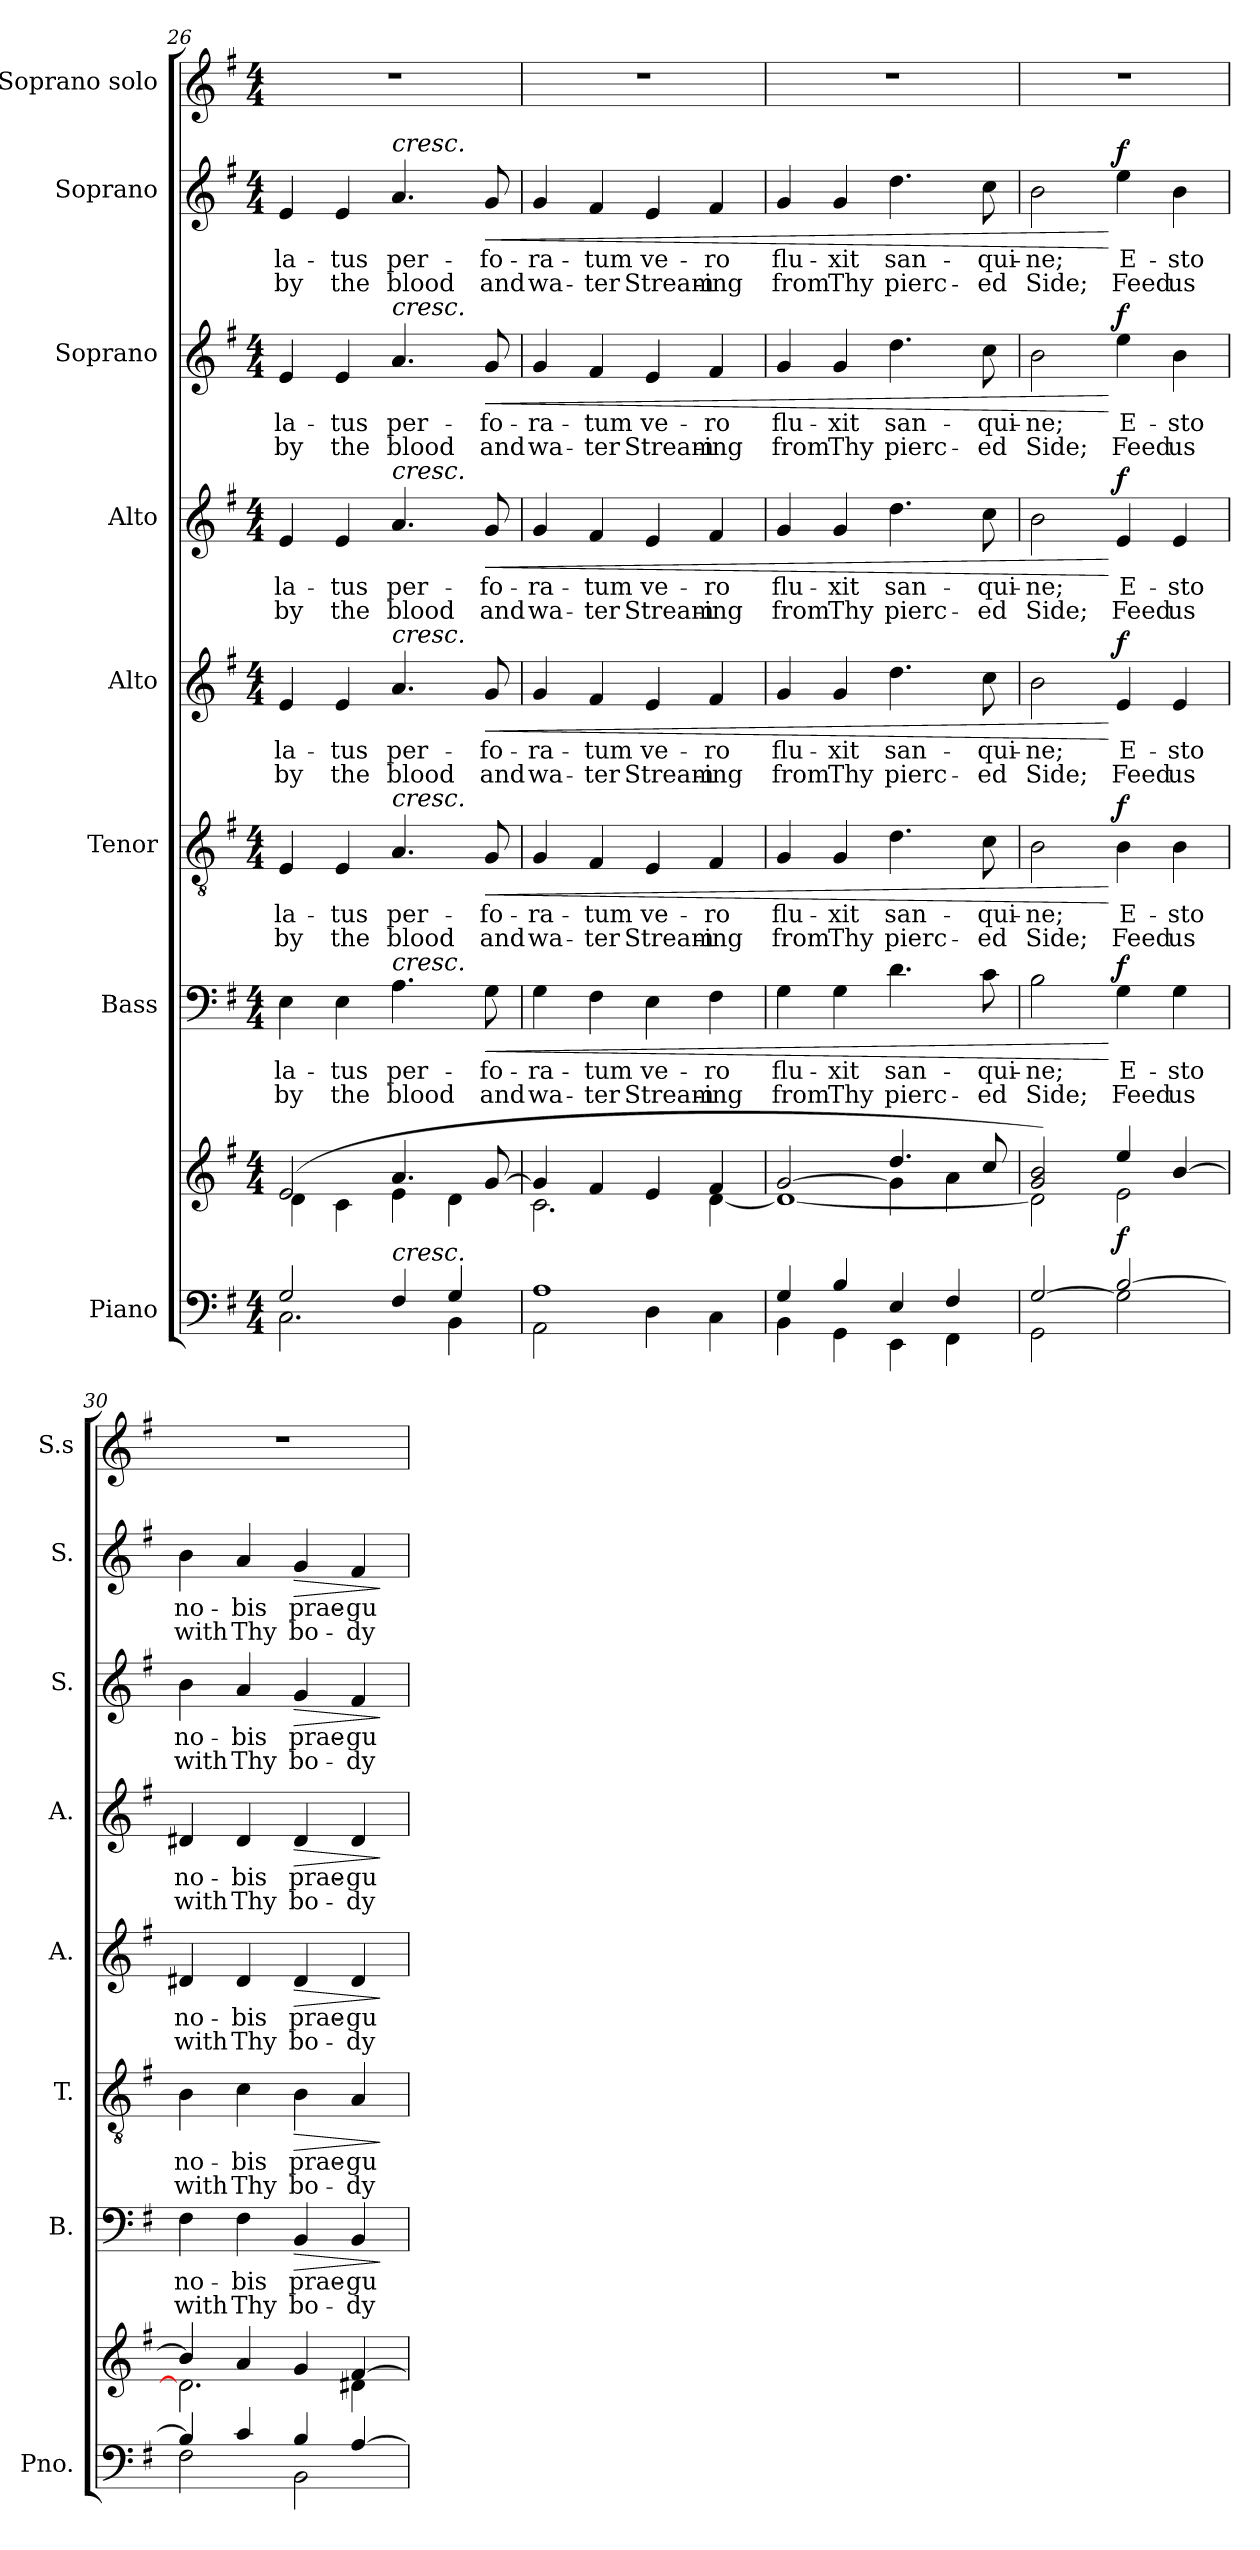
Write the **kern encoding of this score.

**kern	**kern	**dynam	**kern	**text	**text	**dynam	**kern	**text	**text	**dynam	**kern	**text	**text	**dynam	**kern	**text	**text	**dynam	**kern	**text	**text	**dynam	**kern	**text	**text	**dynam	**kern
*part8	*part8	*part8	*part7	*part7	*part7	*part7	*part6	*part6	*part6	*part6	*part5	*part5	*part5	*part5	*part4	*part4	*part4	*part4	*part3	*part3	*part3	*part3	*part2	*part2	*part2	*part2	*part1
*staff9	*staff8	*staff8/9	*staff7	*staff7	*staff7	*staff7	*staff6	*staff6	*staff6	*staff6	*staff5	*staff5	*staff5	*staff5	*staff4	*staff4	*staff4	*staff4	*staff3	*staff3	*staff3	*staff3	*staff2	*staff2	*staff2	*staff2	*staff1
*I"Piano	*	*	*I"Bass	*	*	*	*I"Tenor	*	*	*	*I"Alto	*	*	*	*I"Alto	*	*	*	*I"Soprano	*	*	*	*I"Soprano	*	*	*	*I"Soprano solo
*I'Pno.	*	*	*I'B.	*	*	*	*I'T.	*	*	*	*I'A.	*	*	*	*I'A.	*	*	*	*I'S.	*	*	*	*I'S.	*	*	*	*I'S.s
*clefF4	*clefG2	*	*clefF4	*	*	*	*clefGv2	*	*	*	*clefG2	*	*	*	*clefG2	*	*	*	*clefG2	*	*	*	*clefG2	*	*	*	*clefG2
*k[f#]	*k[f#]	*	*k[f#]	*	*	*	*k[f#]	*	*	*	*k[f#]	*	*	*	*k[f#]	*	*	*	*k[f#]	*	*	*	*k[f#]	*	*	*	*k[f#]
*G:	*G:	*	*G:	*	*	*	*G:	*	*	*	*G:	*	*	*	*G:	*	*	*	*G:	*	*	*	*G:	*	*	*	*G:
*M4/4	*M4/4	*	*M4/4	*	*	*	*M4/4	*	*	*	*M4/4	*	*	*	*M4/4	*	*	*	*M4/4	*	*	*	*M4/4	*	*	*	*M4/4
=26	=26	=26	=26	=26	=26	=26	=26	=26	=26	=26	=26	=26	=26	=26	=26	=26	=26	=26	=26	=26	=26	=26	=26	=26	=26	=26	=26
*^	*^	*	*	*	*	*	*	*	*	*	*	*	*	*	*	*	*	*	*	*	*	*	*	*	*	*	*
!	!	!	!	!	!	!LO:LY:b	!LO:LY:b	!	!	!LO:LY:b	!LO:LY:b	!	!	!LO:LY:b	!LO:LY:b	!	!	!	!	!	!	!	!	!	!	!LO:LY:b	!LO:LY:b	!	!
2G/	2.C\	(>2e/	4d\	.	4E\	la-	by	.	4E/	la-	by	.	4e/	la-	by	.	4e/	la-	by	.	4e/	la-	by	.	4e/	la-	by	.	1r
!	!	!	!	!	!	!LO:LY:b	!LO:LY:b	!	!	!LO:LY:b	!LO:LY:b	!	!	!LO:LY:b	!LO:LY:b	!	!	!	!	!	!	!	!	!	!	!LO:LY:b	!LO:LY:b	!	!
.	.	.	4c\	.	4E\	-tus	the	.	4E/	-tus	the	.	4e/	-tus	the	.	4e/	-tus	the	.	4e/	-tus	the	.	4e/	-tus	the	.	.
!	!	!	!	!	!	!	!	!	!	!	!	!	!	!	!	!	!	!	!	!	!	!	!	!	!LO:TX:a:i:t=cresc.	!	!	!	!
!	!	!	!	!	!	!	!	!	!	!	!	!	!	!	!	!	!	!	!	!	!LO:TX:a:i:t=cresc.	!	!	!	!	!	!	!	!
!	!	!	!	!	!	!	!	!	!	!	!	!	!	!	!	!	!LO:TX:a:i:t=cresc.	!	!	!	!	!	!	!	!	!	!	!	!
!	!	!	!	!	!	!	!	!	!	!	!	!	!LO:TX:a:i:t=cresc.	!	!	!	!	!	!	!	!	!	!	!	!	!	!	!	!
!	!	!	!	!	!	!	!	!	!LO:TX:a:i:t=cresc.	!	!	!	!	!	!	!	!	!	!	!	!	!	!	!	!	!	!	!	!
!	!	!	!	!	!LO:TX:a:i:t=cresc.	!	!	!	!	!	!	!	!	!	!	!	!	!	!	!	!	!	!	!	!	!	!	!	!
!LO:TX:a:i:t=cresc.	!	!	!	!	!	!	!	!	!	!	!	!	!	!	!	!	!	!	!	!	!	!	!	!	!	!	!	!	!
!	!	!	!	!	!	!LO:LY:b	!LO:LY:b	!	!	!LO:LY:b	!LO:LY:b	!	!	!LO:LY:b	!LO:LY:b	!	!	!	!	!	!	!	!	!	!	!LO:LY:b	!LO:LY:b	!	!
4F#/	.	4.a/	4e\	.	4.A\	per-	blood	.	4.A/	per-	blood	.	4.a/	per-	blood	.	4.a/	per-	blood	.	4.a/	per-	blood	.	4.a/	per-	blood	.	.
4G/	4BB\	.	4d\	.	.	.	.	.	.	.	.	.	.	.	.	.	.	.	.	.	.	.	.	.	.	.	.	.	.
!	!	!	!	!	!	!LO:LY:b	!LO:LY:b	!LO:HP:b	!	!LO:LY:b	!LO:LY:b	!LO:HP:b	!	!LO:LY:b	!LO:LY:b	!LO:HP:b	!	!	!	!LO:HP:b	!	!	!	!LO:HP:b	!	!LO:LY:b	!LO:LY:b	!LO:HP:b	!
.	.	[8g/	.	.	8G\	-fo-	and	<	8G/	-fo-	and	<	8g/	-fo-	and	<	8g/	-fo-	and	<	8g/	-fo-	and	<	8g/	-fo-	and	<	.
!!LO:PB:g=z
=27	=27	=27	=27	=27	=27	=27	=27	=27	=27	=27	=27	=27	=27	=27	=27	=27	=27	=27	=27	=27	=27	=27	=27	=27	=27	=27	=27	=27	=27
!	!	!	!	!	!	!LO:LY:b	!LO:LY:b	!	!	!LO:LY:b	!LO:LY:b	!	!	!LO:LY:b	!LO:LY:b	!	!	!	!	!	!	!	!	!	!	!LO:LY:b	!LO:LY:b	!	!
1A	2AA\	4g/]	2.c\	.	4G\	-ra-	wa-	.	4G/	-ra-	wa-	.	4g/	-ra-	wa-	.	4g/	-ra-	wa-	.	4g/	-ra-	wa-	.	4g/	-ra-	wa-	.	1r
!	!	!	!	!	!	!LO:LY:b	!LO:LY:b	!	!	!LO:LY:b	!LO:LY:b	!	!	!LO:LY:b	!LO:LY:b	!	!	!	!	!	!	!	!	!	!	!LO:LY:b	!LO:LY:b	!	!
.	.	4f#/	.	.	4F#\	-tum	-ter	.	4F#/	-tum	-ter	.	4f#/	-tum	-ter	.	4f#/	-tum	-ter	.	4f#/	-tum	-ter	.	4f#/	-tum	-ter	.	.
!	!	!	!	!	!	!LO:LY:b	!LO:LY:b	!	!	!LO:LY:b	!LO:LY:b	!	!	!LO:LY:b	!LO:LY:b	!	!	!	!	!	!	!	!	!	!	!LO:LY:b	!LO:LY:b	!	!
.	4D\	4e/	.	.	4E\	ve-	Stream-	.	4E/	ve-	Stream-	.	4e/	ve-	Stream-	.	4e/	ve-	Stream-	.	4e/	ve-	Stream-	.	4e/	ve-	Stream-	.	.
!	!	!	!	!	!	!LO:LY:b	!LO:LY:b	!	!	!LO:LY:b	!LO:LY:b	!	!	!LO:LY:b	!LO:LY:b	!	!	!	!	!	!	!	!	!	!	!LO:LY:b	!LO:LY:b	!	!
.	4C\	4f#/	[4d\	.	4F#\	-ro	-ing	.	4F#/	-ro	-ing	.	4f#/	-ro	-ing	.	4f#/	-ro	-ing	.	4f#/	-ro	-ing	.	4f#/	-ro	-ing	.	.
=28	=28	=28	=28	=28	=28	=28	=28	=28	=28	=28	=28	=28	=28	=28	=28	=28	=28	=28	=28	=28	=28	=28	=28	=28	=28	=28	=28	=28	=28
*	*	*	*^	*	*	*	*	*	*	*	*	*	*	*	*	*	*	*	*	*	*	*	*	*	*	*	*	*	*
!	!	!	!	!	!	!	!LO:LY:b	!LO:LY:b	!	!	!LO:LY:b	!LO:LY:b	!	!	!LO:LY:b	!LO:LY:b	!	!	!	!	!	!	!	!	!	!	!LO:LY:b	!LO:LY:b	!	!
4G/	4BB\	[2g/	1d_	2ryy	.	4G\	flu-	from	.	4G/	flu-	from	.	4g/	flu-	from	.	4g/	flu-	from	.	4g/	flu-	from	.	4g/	flu-	from	.	1r
!	!	!	!	!	!	!	!LO:LY:b	!LO:LY:b	!	!	!LO:LY:b	!LO:LY:b	!	!	!LO:LY:b	!LO:LY:b	!	!	!	!	!	!	!	!	!	!	!LO:LY:b	!LO:LY:b	!	!
4B/	4GG\	.	.	.	.	4G\	-xit	Thy	.	4G/	-xit	Thy	.	4g/	-xit	Thy	.	4g/	-xit	Thy	.	4g/	-xit	Thy	.	4g/	-xit	Thy	.	.
!	!	!	!	!	!	!	!LO:LY:b	!LO:LY:b	!	!	!LO:LY:b	!LO:LY:b	!	!	!LO:LY:b	!LO:LY:b	!	!	!	!	!	!	!	!	!	!	!LO:LY:b	!LO:LY:b	!	!
4E/	4EE\	4.dd/	.	4g\]	.	4.d\	san-	pierc-	.	4.d\	san-	pierc-	.	4.dd\	san-	pierc-	.	4.dd\	san-	pierc-	.	4.dd\	san-	pierc-	.	4.dd\	san-	pierc-	.	.
4F#/	4FF#\	.	.	4a\	.	.	.	.	.	.	.	.	.	.	.	.	.	.	.	.	.	.	.	.	.	.	.	.	.	.
!	!	!	!	!	!	!	!LO:LY:b	!LO:LY:b	!	!	!LO:LY:b	!LO:LY:b	!	!	!LO:LY:b	!LO:LY:b	!	!	!	!	!	!	!	!	!	!	!LO:LY:b	!LO:LY:b	!	!
.	.	8cc/	.	.	.	8c\	-qui-	-ed	.	8c\	-qui-	-ed	.	8cc\	-qui-	-ed	.	8cc\	-qui-	-ed	.	8cc\	-qui-	-ed	.	8cc\	-qui-	-ed	.	.
*	*	*	*v	*v	*	*	*	*	*	*	*	*	*	*	*	*	*	*	*	*	*	*	*	*	*	*	*	*	*	*
=29	=29	=29	=29	=29	=29	=29	=29	=29	=29	=29	=29	=29	=29	=29	=29	=29	=29	=29	=29	=29	=29	=29	=29	=29	=29	=29	=29	=29	=29
!	!	!	!	!	!	!LO:LY:b	!LO:LY:b	!	!	!LO:LY:b	!LO:LY:b	!	!	!LO:LY:b	!LO:LY:b	!	!	!	!	!	!	!	!	!	!	!LO:LY:b	!LO:LY:b	!	!
[2G/	2GG\	2g/ 2b/)	2d\]	.	2B\	-ne;	Side;	.	2B\	-ne;	Side;	.	2b\	-ne;	Side;	.	2b\	-ne;	Side;	.	2b\	-ne;	Side;	.	2b\	-ne;	Side;	.	1r
!	!	!	!	!LO:DY:a=2	!	!LO:LY:b	!LO:LY:b	!LO:DY:n=1:a	!	!LO:LY:b	!LO:LY:b	!LO:DY:n=1:a	!	!LO:LY:b	!LO:LY:b	!LO:DY:n=1:a	!	!	!	!LO:DY:n=1:a	!	!	!	!LO:DY:n=1:a	!	!LO:LY:b	!LO:LY:b	!LO:DY:n=1:a	!
[2B/	2G\]	4ee/	2e\	f	4G\	E-	Feed	[ f	4B\	E-	Feed	[ f	4e/	E-	Feed	[ f	4e/	E-	Feed	[ f	4ee\	E-	Feed	[ f	4ee\	E-	Feed	[ f	.
!	!	!	!	!	!	!LO:LY:b	!LO:LY:b	!	!	!LO:LY:b	!LO:LY:b	!	!	!LO:LY:b	!LO:LY:b	!	!	!	!	!	!	!	!	!	!	!LO:LY:b	!LO:LY:b	!	!
.	.	[4b/	.	.	4G\	-sto	us	.	4B\	-sto	us	.	4e/	-sto	us	.	4e/	-sto	us	.	4b\	-sto	us	.	4b\	-sto	us	.	.
=30	=30	=30	=30	=30	=30	=30	=30	=30	=30	=30	=30	=30	=30	=30	=30	=30	=30	=30	=30	=30	=30	=30	=30	=30	=30	=30	=30	=30	=30
!	!	!	!	!	!	!LO:LY:b	!LO:LY:b	!	!	!LO:LY:b	!LO:LY:b	!	!	!LO:LY:b	!LO:LY:b	!	!	!	!	!	!	!	!	!	!	!LO:LY:b	!LO:LY:b	!	!
4B/]	2F#\	4b/]	2.d#\]	.	4F#\	no-	with	.	4B\	no-	with	.	4d#X/	no-	with	.	4d#X/	no-	with	.	4b\	no-	with	.	4b\	no-	with	.	1r
!	!	!	!	!	!	!LO:LY:b	!LO:LY:b	!	!	!LO:LY:b	!LO:LY:b	!	!	!LO:LY:b	!LO:LY:b	!	!	!	!	!	!	!	!	!	!	!LO:LY:b	!LO:LY:b	!	!
4c/	.	4a/	.	.	4F#\	-bis	Thy	.	4c\	-bis	Thy	.	4d#/	-bis	Thy	.	4d#/	-bis	Thy	.	4a/	-bis	Thy	.	4a/	-bis	Thy	.	.
!	!	!	!	!	!	!LO:LY:b	!LO:LY:b	!LO:HP:b	!	!LO:LY:b	!LO:LY:b	!LO:HP:b	!	!LO:LY:b	!LO:LY:b	!LO:HP:b	!	!	!	!LO:HP:b	!	!	!	!LO:HP:b	!	!LO:LY:b	!LO:LY:b	!LO:HP:b	!
4B/	2BB\	4g/	.	.	4BB/	prae-	bo-	>	4B\	prae-	bo-	>	4d#/	prae-	bo-	>	4d#/	prae-	bo-	>	4g/	prae-	bo-	>	4g/	prae-	bo-	>	.
!	!	!	!	!	!	!LO:LY:b	!LO:LY:b	!	!	!LO:LY:b	!LO:LY:b	!	!	!LO:LY:b	!LO:LY:b	!	!	!	!	!	!	!	!	!	!	!LO:LY:b	!LO:LY:b	!	!
[4A/	.	[4f#/	4d#X\	.	4BB/	-gu-	-dy	.	4A/	-gu-	-dy	.	4d#/	-gu-	-dy	.	4d#/	-gu-	-dy	.	4f#/	-gu-	-dy	.	4f#/	-gu-	-dy	.	.
*v	*v	*	*	*	*	*	*	*	*	*	*	*	*	*	*	*	*	*	*	*	*	*	*	*	*	*	*	*	*
*	*v	*v	*	*	*	*	*	*	*	*	*	*	*	*	*	*	*	*	*	*	*	*	*	*	*	*	*	*
.	.	.	.	.	.	]	.	.	.	]	.	.	.	]	.	.	.	]	.	.	.	]	.	.	.	]	.
=	=	=	=	=	=	=	=	=	=	=	=	=	=	=	=	=	=	=	=	=	=	=	=	=	=	=	=
*-	*-	*-	*-	*-	*-	*-	*-	*-	*-	*-	*-	*-	*-	*-	*-	*-	*-	*-	*-	*-	*-	*-	*-	*-	*-	*-	*-
